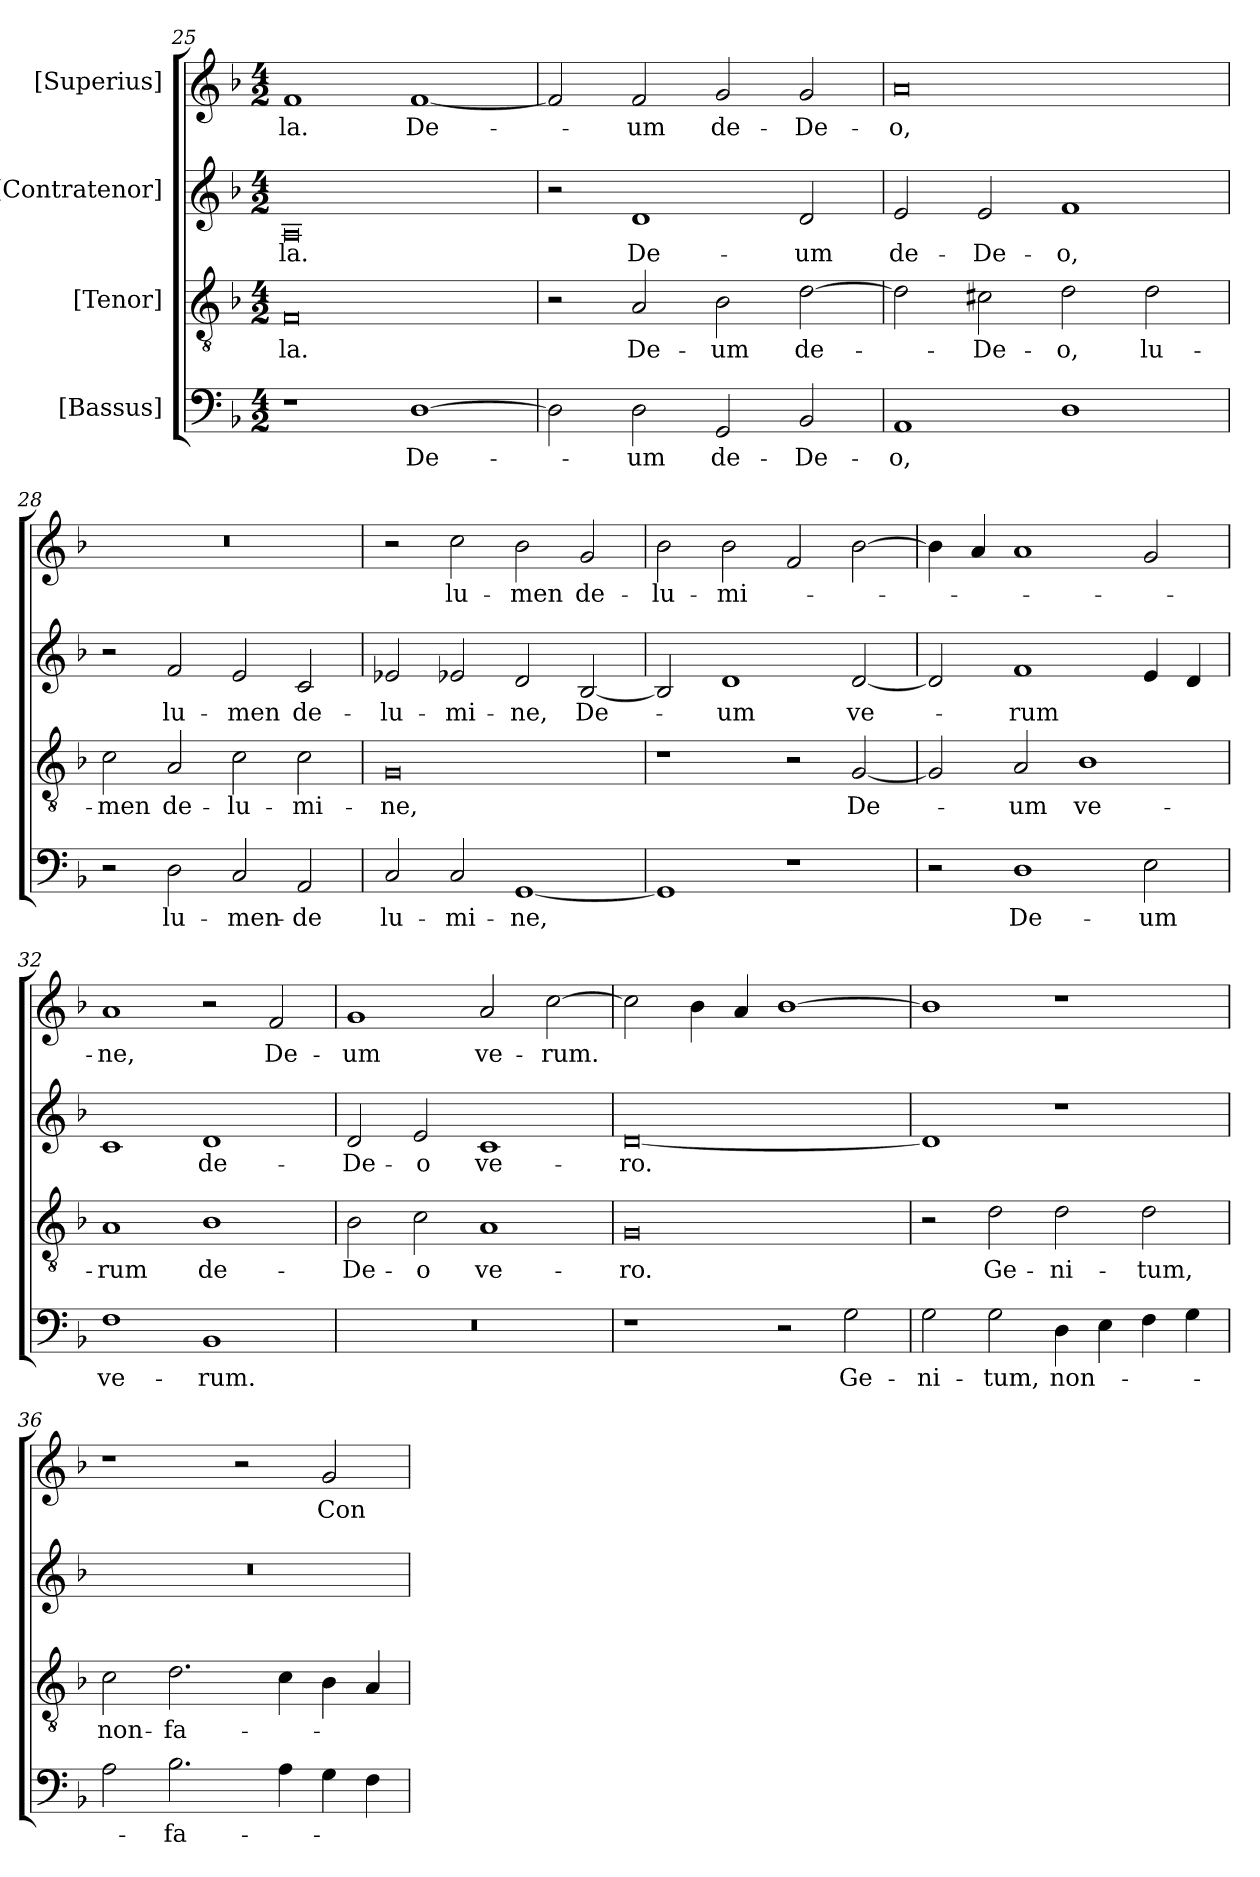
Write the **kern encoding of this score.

**kern	**text	**kern	**text	**kern	**text	**kern	**text
*part4	*part4	*part3	*part3	*part2	*part2	*part1	*part1
*staff4	*staff4	*staff3	*staff3	*staff2	*staff2	*staff1	*staff1
*I"[Bassus]	*	*I"[Tenor]	*	*I"[Contratenor]	*	*I"[Superius]	*
*clefF4	*	*clefGv2	*	*clefG2	*	*clefG2	*
*k[b-]	*	*k[b-]	*	*k[b-]	*	*k[b-]	*
*M4/2	*	*M4/2	*	*M4/2	*	*M4/2	*
=25	=25	=25	=25	=25	=25	=25	=25
1r	.	0F/	-la.	0A/	-la.	1f/	-la.
[1D\	De-	.	.	.	.	[1f/	De-
=26	=26	=26	=26	=26	=26	=26	=26
2D\]	.	2r	.	2r	.	2f/]	.
2D\	-um	2A/	De-	1d/	De-	2f/	-um
2GG/	de-	2B-\	-um	.	.	2g/	de-
2BB-/	De-	[2d\	de-	2d/	-um	2g/	De-
=27	=27	=27	=27	=27	=27	=27	=27
1AA/	-o,	2d\]	.	2e/	de-	0a/	-o,
.	.	2c#X\	De-	2e/	De-	.	.
1D\	.	2d\	-o,	1f/	-o,	.	.
.	.	2d\	lu-	.	.	.	.
=28	=28	=28	=28	=28	=28	=28	=28
2r	.	2c\	-men	2r	.	0r	.
2D\	lu-	2A/	de-	2f/	lu-	.	.
2C/	-men-	2c\	lu-	2e/	-men	.	.
2AA/	-de	2c\	-mi-	2c/	de-	.	.
=29	=29	=29	=29	=29	=29	=29	=29
2C/	lu-	0G/	-ne,	2e-X/	lu-	2r	.
2C/	-mi-	.	.	2e-X/	-mi-	2cc\	lu-
[1GG/	-ne,	.	.	2d/	-ne,	2b-\	-men
.	.	.	.	[2B-/	De-	2g/	de-
=30	=30	=30	=30	=30	=30	=30	=30
1GG/]	.	1r	.	2B-/]	.	2b-\	lu-
.	.	.	.	1d/	-um	2b-\	-mi-
1r	.	2r	.	.	.	2f/	.
.	.	[2G/	De-	[2d/	ve-	[2b-\	.
=31	=31	=31	=31	=31	=31	=31	=31
2r	.	2G/]	.	2d/]	.	4b-\]	.
.	.	.	.	.	.	4a/	.
1D\	De-	2A/	-um	1f/	-rum	1a/	.
.	.	1B-\	ve-	.	.	.	.
2E\	-um	.	.	4e/	.	2g/	.
.	.	.	.	4d/	.	.	.
=32	=32	=32	=32	=32	=32	=32	=32
1F\	ve-	1A/	-rum	1c/	.	1a/	-ne,
1BB-/	-rum.	1B-\	de-	1d/	de-	2r	.
.	.	.	.	.	.	2f/	De-
=33	=33	=33	=33	=33	=33	=33	=33
0r	.	2B-\	De-	2d/	De-	1g/	-um
.	.	2c\	-o	2e/	-o	.	.
.	.	1A/	ve-	1c/	ve-	2a/	ve-
.	.	.	.	.	.	[2cc\	-rum.
=34	=34	=34	=34	=34	=34	=34	=34
1r	.	0G/	-ro.	[0d/	-ro.	2cc\]	.
.	.	.	.	.	.	4b-\	.
.	.	.	.	.	.	4a/	.
2r	.	.	.	.	.	[1b-\	.
2G\	Ge-	.	.	.	.	.	.
=35	=35	=35	=35	=35	=35	=35	=35
2G\	-ni-	2r	.	1d/]	.	1b-\]	.
2G\	-tum,	2d\	Ge-	.	.	.	.
4D\	non-	2d\	-ni-	1r	.	1r	.
4E\	.	.	.	.	.	.	.
4F\	.	2d\	-tum,	.	.	.	.
4G\	.	.	.	.	.	.	.
=36	=36	=36	=36	=36	=36	=36	=36
2A\	.	2c\	non-	0r	.	1r	.
2.B-\	fa-	2.d\	fa-	.	.	.	.
.	.	.	.	.	.	2r	.
4A\	.	4c\	.	.	.	.	.
4G\	.	4B-\	.	.	.	2g/	Con-
4F\	.	4A/	.	.	.	.	.
=	=	=	=	=	=	=	=
*-	*-	*-	*-	*-	*-	*-	*-
